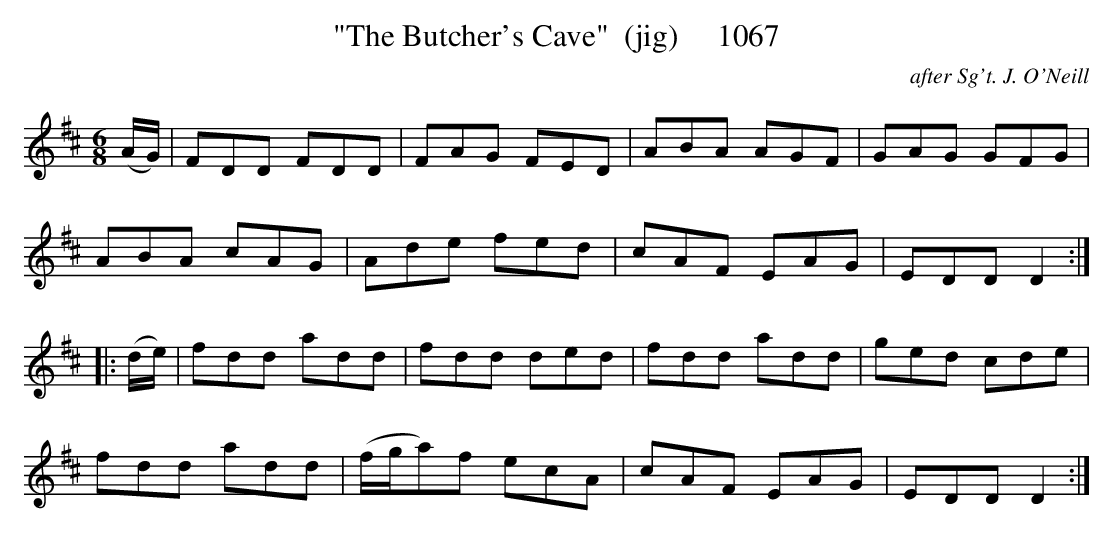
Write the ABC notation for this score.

X:1
T:"The Butcher's Cave"  (jig)     1067
C:after Sg't. J. O'Neill
BRENNAN July 2003 (HTTP://WWW.SOSYOURMOM.COM)
M:6/8
L:1/8
K:D
(A/2G/2)|FDD FDD|FAG FED|ABA AGF|GAG GFG|
ABA cAG|Ade fed|cAF EAG|EDD D2:|
|:(d/2e/2)|fdd add|fdd ded|fdd add|ged cde|
fdd add|(f/2g/2a)f ecA|cAF EAG|EDD D2:|
